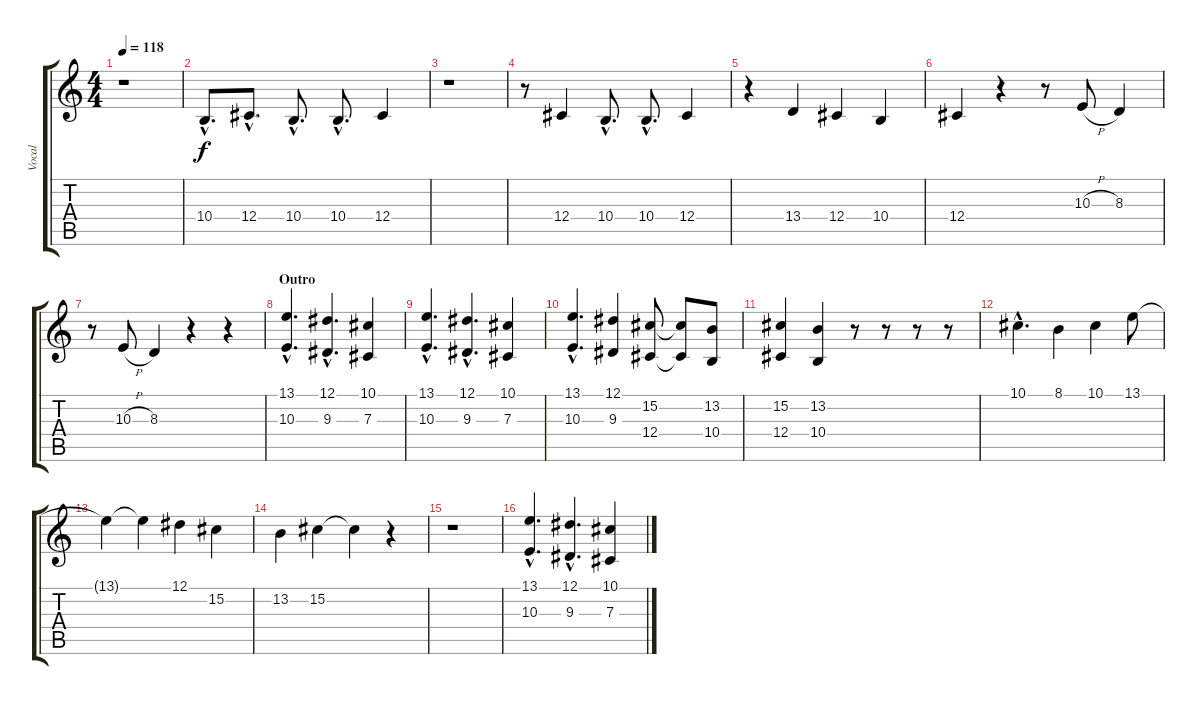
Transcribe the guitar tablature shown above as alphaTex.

\track ("Vocal" "Vocal") {instrument stringensemble1}
\staff {score tabs}
\tuning (Eb4 Bb3 Gb3 Db3 Ab2 Eb2) {hide}
\ts (4 4)
\tempo 118
\clef g2
\ks c
r.1{dy f} |
10.4{hac}.8{d} 12.4{hac}.8{d} 10.4{hac}.8{d} 10.4{hac}.8{d} 12.4.4 |
r.1 |
r.8 12.4.4 10.4{hac}.8{d} 10.4{hac}.8{d} 12.4.4 |
r.4 13.4.4 12.4.4 10.4.4 |
12.4.4 r.4 r.8 10.3{h}.8 8.3.4 |
r.8 10.3{h}.8 8.3.4 r.4 r.4 |
\section ("" "Outro")
(13.1{hac} 10.3{hac}).4{d} (12.1{hac} 9.3{hac}).4{d} (10.1 7.3).4 |
(13.1{hac} 10.3{hac}).4{d} (12.1{hac} 9.3{hac}).4{d} (10.1 7.3).4 |
(13.1{hac} 10.3{hac}).4{d} (12.1 9.3).4 (15.2 12.4).8 (15.2{t} 12.4{t}).8 (13.2 10.4).8 |
(15.2 12.4).4 (13.2 10.4).4 r.8 r.8 r.8 r.8 |
10.1{hac}.4{d} 8.1.4 10.1.4 13.1.8 |
13.1{t}.4 13.1{t}.4 12.1.4 15.2.4 |
13.2.4 15.2.4 15.2{t}.4 r.4 |
r.1 |
(13.1{hac} 10.3{hac}).4{d} (12.1{hac} 9.3{hac}).4{d} (10.1 7.3).4
